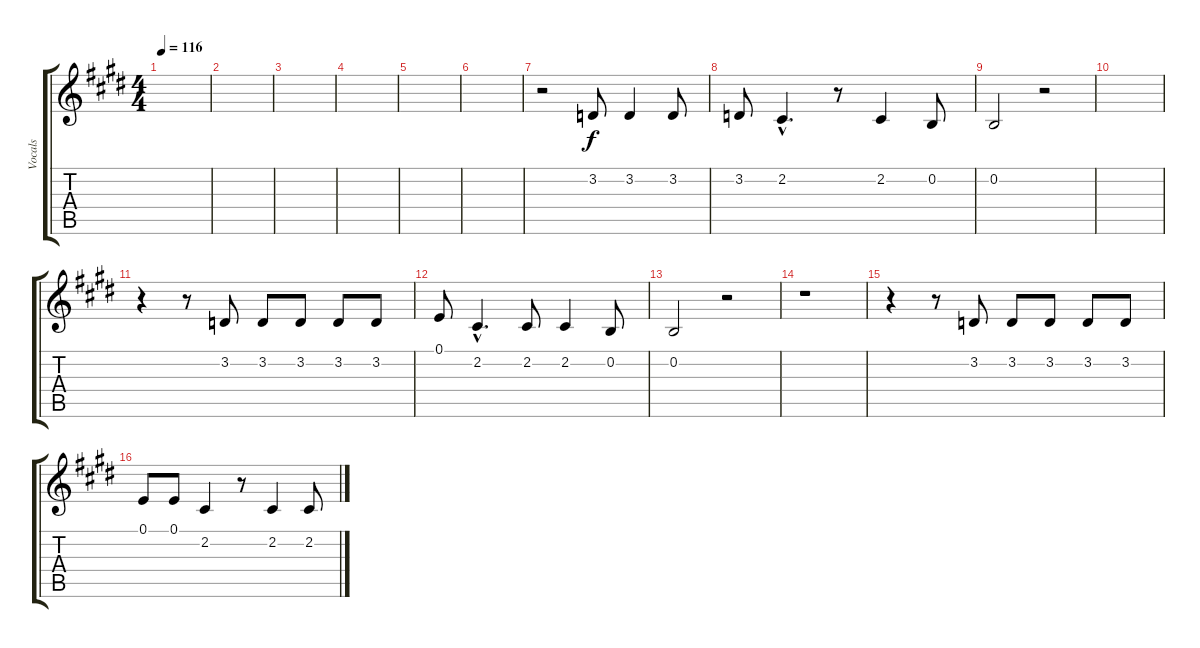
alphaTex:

\track ("Vocals" "Vocals") {instrument sopranosax}
\staff {score tabs}
\tuning (E4 B3 G3 D3 A2 E2) {hide}
\ts (4 4)
\tempo 116
\clef g2
\ks e
|
|
|
|
|
|
r.2 3.2.8 3.2.4 3.2.8 |
3.2.8 2.2{hac}.4{d} r.8 2.2.4 0.2.8 |
0.2.2 r.2 |
|
r.4 r.8 3.2.8 3.2.8 3.2.8 3.2.8 3.2.8 |
0.1.8 2.2{hac}.4{d} 2.2.8 2.2.4 0.2.8 |
0.2.2 r.2 |
r.1 |
r.4 r.8 3.2.8 3.2.8 3.2.8 3.2.8 3.2.8 |
0.1.8 0.1.8 2.2.4 r.8 2.2.4 2.2.8
